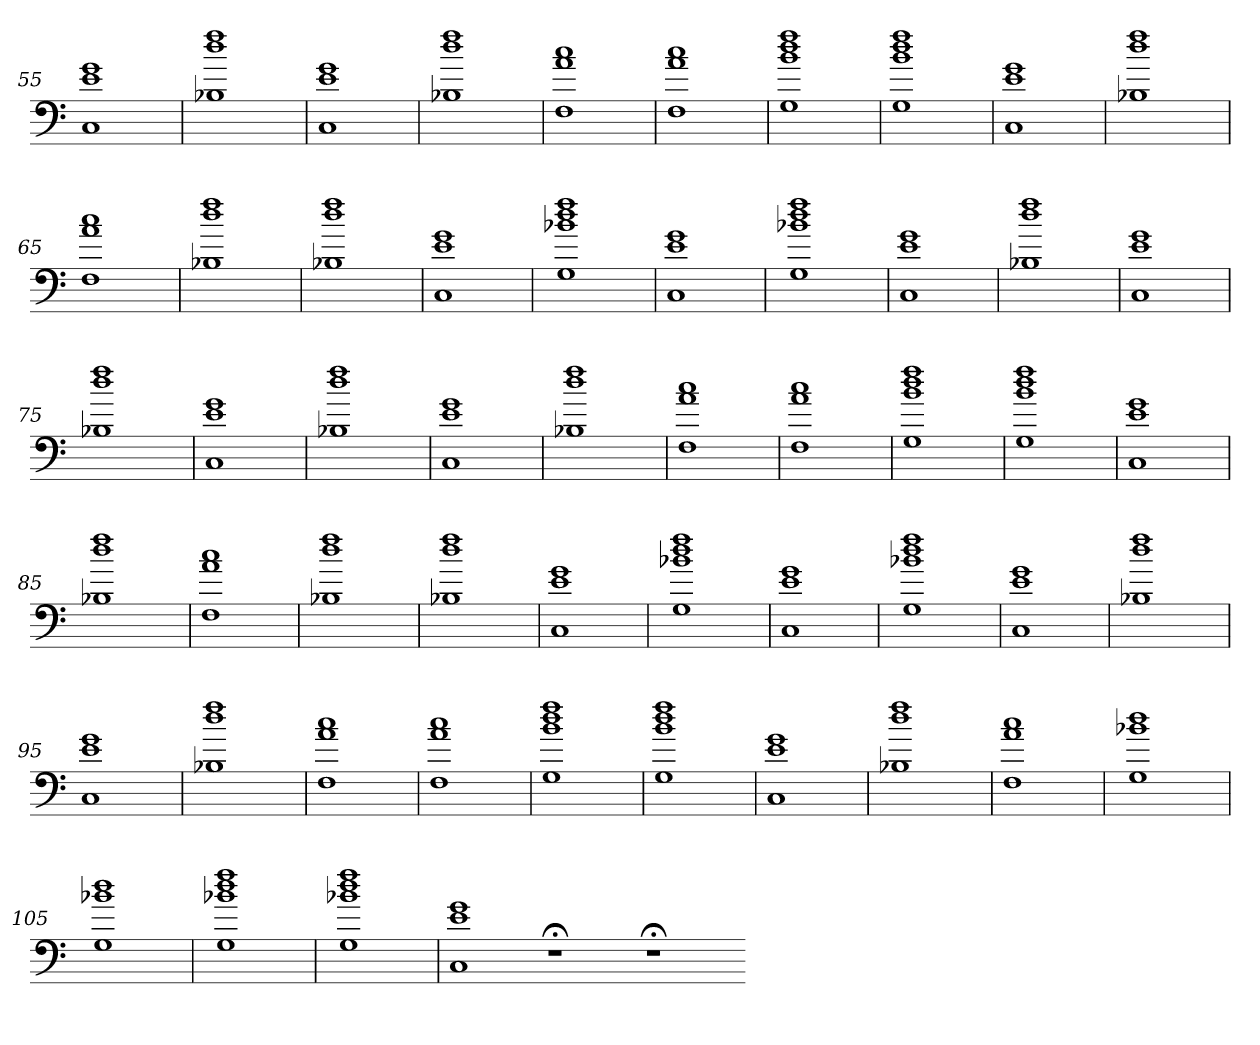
**kern
*part1
*staff1
=55
1C 1e 1g
=56
1B-X 1dd 1ff
=57
1C 1e 1g
=58
1B-X 1dd 1ff
=59
1F 1a 1cc
=60
1F 1a 1cc
=61
1G 1b 1dd 1ff
=62
1G 1b 1dd 1ff
=63
1C 1e 1g
=64
1B-X 1dd 1ff
=65
1F 1a 1cc
=66
1B-X 1dd 1ff
=67
1B-X 1dd 1ff
=68
1C 1e 1g
=69
1G 1b-X 1dd 1ff
=70
1C 1e 1g
=71
1G 1b-X 1dd 1ff
=72
1C 1e 1g
=73
1B-X 1dd 1ff
=74
1C 1e 1g
=75
1B-X 1dd 1ff
=76
1C 1e 1g
=77
1B-X 1dd 1ff
=78
1C 1e 1g
=79
1B-X 1dd 1ff
=80
1F 1a 1cc
=81
1F 1a 1cc
=82
1G 1b 1dd 1ff
=83
1G 1b 1dd 1ff
=84
1C 1e 1g
=85
1B-X 1dd 1ff
=86
1F 1a 1cc
=87
1B-X 1dd 1ff
=88
1B-X 1dd 1ff
=89
1C 1e 1g
=90
1G 1b-X 1dd 1ff
=91
1C 1e 1g
=92
1G 1b-X 1dd 1ff
=93
1C 1e 1g
=94
1B-X 1dd 1ff
=95
1C 1e 1g
=96
1B-X 1dd 1ff
=97
1F 1a 1cc
=98
1F 1a 1cc
=99
1G 1b 1dd 1ff
=100
1G 1b 1dd 1ff
=101
1C 1e 1g
=102
1B-X 1dd 1ff
=103
1F 1a 1cc
=104
1G 1b-X 1dd
=105
1G 1b-X 1dd
=106
1G 1b-X 1dd 1ff
=107
1G 1b-X 1dd 1ff
=108
1C 1e 1g
1r;<
1r;<
=-
*-
